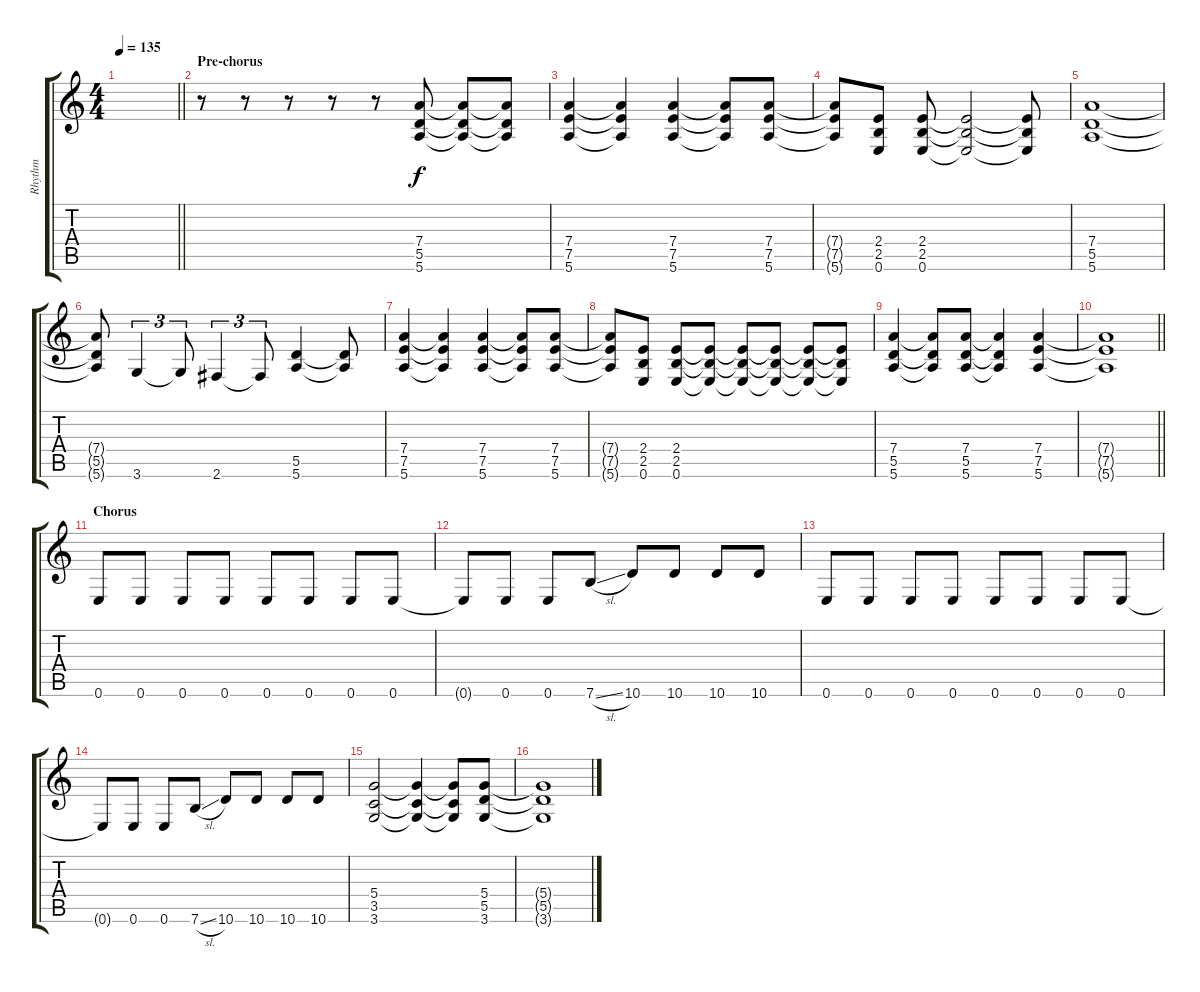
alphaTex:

\track ("Rhythm" "Rhythm") {instrument distortionguitar}
\staff {score tabs}
\tuning (E4 B3 G3 D3 A2 E2) {hide}
\ts (4 4)
\tempo 135
\clef g2
\barLineRight lightlight
\ks c
|
\section ("" "Pre-chorus")
r.8 r.8 r.8 r.8 r.8 (7.4 5.5 5.6).8 (7.4{t} 5.5{t} 5.6{t}).8 (7.4{t} 5.5{t} 5.6{t}).8 |
(7.4 7.5 5.6).4 (7.4{t} 7.5{t} 5.6{t}).4 (7.4 7.5 5.6).4 (7.4{t} 7.5{t} 5.6{t}).8 (7.4 7.5 5.6).8 |
(7.4{t} 7.5{t} 5.6{t}).8 (2.4 2.5 0.6).8 (2.4 2.5 0.6).8 (2.4{t} 2.5{t} 0.6{t}).2 (2.4{t} 2.5{t} 0.6{t}).8 |
(7.4 5.5 5.6).1 |
(7.4{t} 5.5{t} 5.6{t}).8 3.6.4{tu (3 2)} 3.6{t}.8{tu (3 2)} 2.6.4{tu (3 2)} 2.6{t}.8{tu (3 2)} (5.5 5.6).4 (5.5{t} 5.6{t}).8 |
(7.4 7.5 5.6).4 (7.4{t} 7.5{t} 5.6{t}).4 (7.4 7.5 5.6).4 (7.4{t} 7.5{t} 5.6{t}).8 (7.4 7.5 5.6).8 |
(7.4{t} 7.5{t} 5.6{t}).8 (2.4 2.5 0.6).8 (2.4 2.5 0.6).8 (2.4{t} 2.5{t} 0.6{t}).8 (2.4{t} 2.5{t} 0.6{t}).8 (2.4{t} 2.5{t} 0.6{t}).8 (2.4{t} 2.5{t} 0.6{t}).8 (2.4{t} 2.5{t} 0.6{t}).8 |
(7.4 5.5 5.6).4 (7.4{t} 5.5{t} 5.6{t}).8 (7.4 5.5 5.6).8 (7.4{t} 5.5{t} 5.6{t}).4 (7.4 7.5 5.6).4 |
\barLineRight lightlight
(7.4{t} 7.5{t} 5.6{t}).1 |
\section ("" "Chorus")
0.6.8 0.6.8 0.6.8 0.6.8 0.6.8 0.6.8 0.6.8 0.6.8 |
0.6{t}.8 0.6.8 0.6.8 7.6{sl}.8 10.6.8 10.6.8 10.6.8 10.6.8 |
0.6.8 0.6.8 0.6.8 0.6.8 0.6.8 0.6.8 0.6.8 0.6.8 |
0.6{t}.8 0.6.8 0.6.8 7.6{sl}.8 10.6.8 10.6.8 10.6.8 10.6.8 |
(5.4 3.5 3.6).2 (5.4{t} 3.5{t} 3.6{t}).4 (5.4{t} 3.5{t} 3.6{t}).8 (5.4 5.5 3.6).8 |
(5.4{t} 5.5{t} 3.6{t}).1
